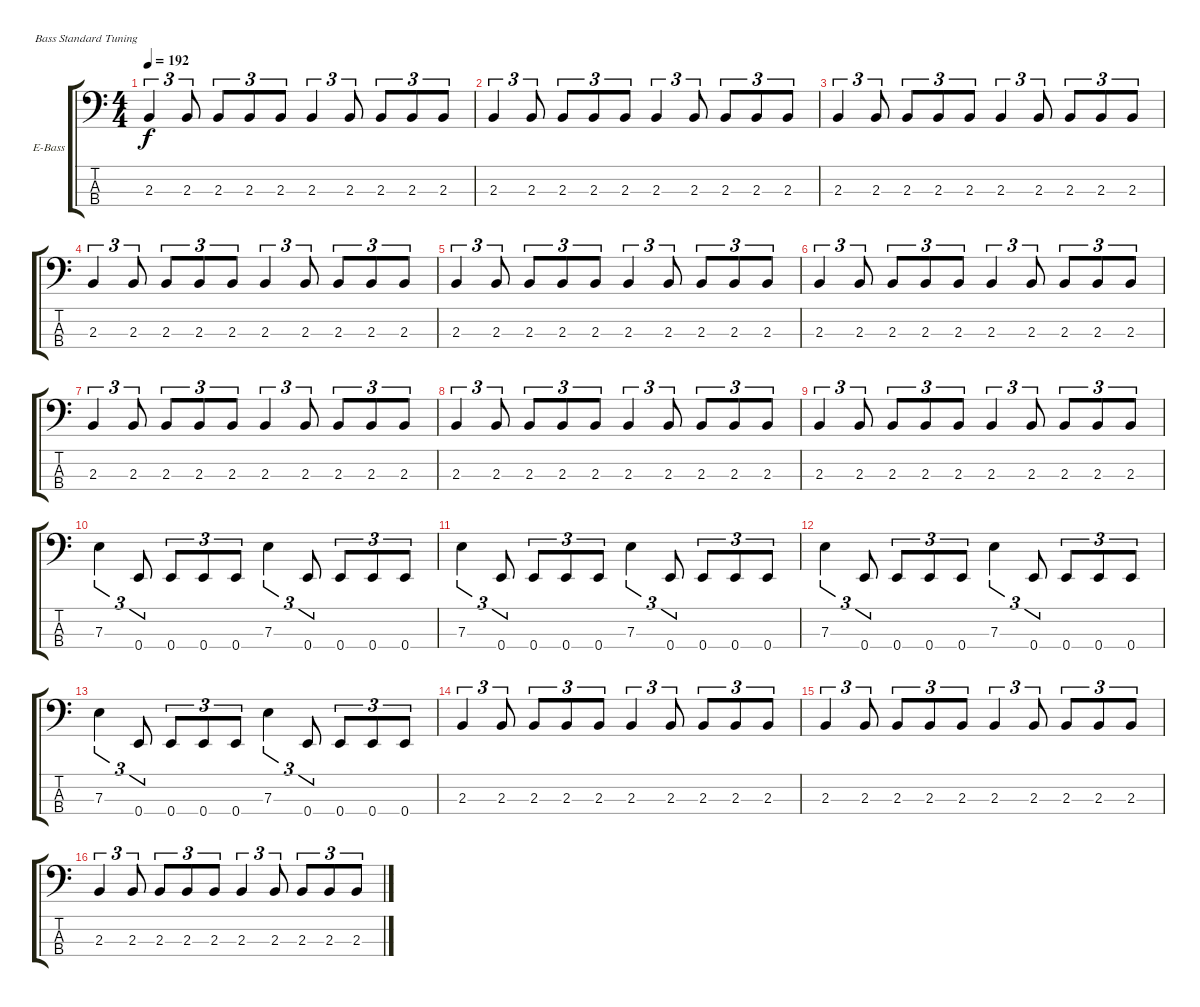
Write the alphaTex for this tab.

\bracketExtendMode groupsimilarinstruments
\firstSystemTrackNameOrientation horizontal
\otherSystemsTrackNameOrientation horizontal
\track ("Bass" "E-Bass") {instrument electricbassfinger}
\staff {score tabs}
\tuning (G2 D2 A1 E1)
\ts (4 4)
\tempo 192
\clef f4
\ks c
2.3.4{tu (3 2) dy f} 2.3.8{tu (3 2)} 2.3.8{tu (3 2)} 2.3.8{tu (3 2)} 2.3.8{tu (3 2)} 2.3.4{tu (3 2)} 2.3.8{tu (3 2)} 2.3.8{tu (3 2)} 2.3.8{tu (3 2)} 2.3.8{tu (3 2)} |
2.3.4{tu (3 2)} 2.3.8{tu (3 2)} 2.3.8{tu (3 2)} 2.3.8{tu (3 2)} 2.3.8{tu (3 2)} 2.3.4{tu (3 2)} 2.3.8{tu (3 2)} 2.3.8{tu (3 2)} 2.3.8{tu (3 2)} 2.3.8{tu (3 2)} |
2.3.4{tu (3 2)} 2.3.8{tu (3 2)} 2.3.8{tu (3 2)} 2.3.8{tu (3 2)} 2.3.8{tu (3 2)} 2.3.4{tu (3 2)} 2.3.8{tu (3 2)} 2.3.8{tu (3 2)} 2.3.8{tu (3 2)} 2.3.8{tu (3 2)} |
2.3.4{tu (3 2)} 2.3.8{tu (3 2)} 2.3.8{tu (3 2)} 2.3.8{tu (3 2)} 2.3.8{tu (3 2)} 2.3.4{tu (3 2)} 2.3.8{tu (3 2)} 2.3.8{tu (3 2)} 2.3.8{tu (3 2)} 2.3.8{tu (3 2)} |
2.3.4{tu (3 2)} 2.3.8{tu (3 2)} 2.3.8{tu (3 2)} 2.3.8{tu (3 2)} 2.3.8{tu (3 2)} 2.3.4{tu (3 2)} 2.3.8{tu (3 2)} 2.3.8{tu (3 2)} 2.3.8{tu (3 2)} 2.3.8{tu (3 2)} |
2.3.4{tu (3 2)} 2.3.8{tu (3 2)} 2.3.8{tu (3 2)} 2.3.8{tu (3 2)} 2.3.8{tu (3 2)} 2.3.4{tu (3 2)} 2.3.8{tu (3 2)} 2.3.8{tu (3 2)} 2.3.8{tu (3 2)} 2.3.8{tu (3 2)} |
2.3.4{tu (3 2)} 2.3.8{tu (3 2)} 2.3.8{tu (3 2)} 2.3.8{tu (3 2)} 2.3.8{tu (3 2)} 2.3.4{tu (3 2)} 2.3.8{tu (3 2)} 2.3.8{tu (3 2)} 2.3.8{tu (3 2)} 2.3.8{tu (3 2)} |
2.3.4{tu (3 2)} 2.3.8{tu (3 2)} 2.3.8{tu (3 2)} 2.3.8{tu (3 2)} 2.3.8{tu (3 2)} 2.3.4{tu (3 2)} 2.3.8{tu (3 2)} 2.3.8{tu (3 2)} 2.3.8{tu (3 2)} 2.3.8{tu (3 2)} |
2.3.4{tu (3 2)} 2.3.8{tu (3 2)} 2.3.8{tu (3 2)} 2.3.8{tu (3 2)} 2.3.8{tu (3 2)} 2.3.4{tu (3 2)} 2.3.8{tu (3 2)} 2.3.8{tu (3 2)} 2.3.8{tu (3 2)} 2.3.8{tu (3 2)} |
7.3.4{tu (3 2)} 0.4.8{tu (3 2)} 0.4.8{tu (3 2)} 0.4.8{tu (3 2)} 0.4.8{tu (3 2)} 7.3.4{tu (3 2)} 0.4.8{tu (3 2)} 0.4.8{tu (3 2)} 0.4.8{tu (3 2)} 0.4.8{tu (3 2)} |
7.3.4{tu (3 2)} 0.4.8{tu (3 2)} 0.4.8{tu (3 2)} 0.4.8{tu (3 2)} 0.4.8{tu (3 2)} 7.3.4{tu (3 2)} 0.4.8{tu (3 2)} 0.4.8{tu (3 2)} 0.4.8{tu (3 2)} 0.4.8{tu (3 2)} |
7.3.4{tu (3 2)} 0.4.8{tu (3 2)} 0.4.8{tu (3 2)} 0.4.8{tu (3 2)} 0.4.8{tu (3 2)} 7.3.4{tu (3 2)} 0.4.8{tu (3 2)} 0.4.8{tu (3 2)} 0.4.8{tu (3 2)} 0.4.8{tu (3 2)} |
7.3.4{tu (3 2)} 0.4.8{tu (3 2)} 0.4.8{tu (3 2)} 0.4.8{tu (3 2)} 0.4.8{tu (3 2)} 7.3.4{tu (3 2)} 0.4.8{tu (3 2)} 0.4.8{tu (3 2)} 0.4.8{tu (3 2)} 0.4.8{tu (3 2)} |
2.3.4{tu (3 2)} 2.3.8{tu (3 2)} 2.3.8{tu (3 2)} 2.3.8{tu (3 2)} 2.3.8{tu (3 2)} 2.3.4{tu (3 2)} 2.3.8{tu (3 2)} 2.3.8{tu (3 2)} 2.3.8{tu (3 2)} 2.3.8{tu (3 2)} |
2.3.4{tu (3 2)} 2.3.8{tu (3 2)} 2.3.8{tu (3 2)} 2.3.8{tu (3 2)} 2.3.8{tu (3 2)} 2.3.4{tu (3 2)} 2.3.8{tu (3 2)} 2.3.8{tu (3 2)} 2.3.8{tu (3 2)} 2.3.8{tu (3 2)} |
2.3.4{tu (3 2)} 2.3.8{tu (3 2)} 2.3.8{tu (3 2)} 2.3.8{tu (3 2)} 2.3.8{tu (3 2)} 2.3.4{tu (3 2)} 2.3.8{tu (3 2)} 2.3.8{tu (3 2)} 2.3.8{tu (3 2)} 2.3.8{tu (3 2)}
